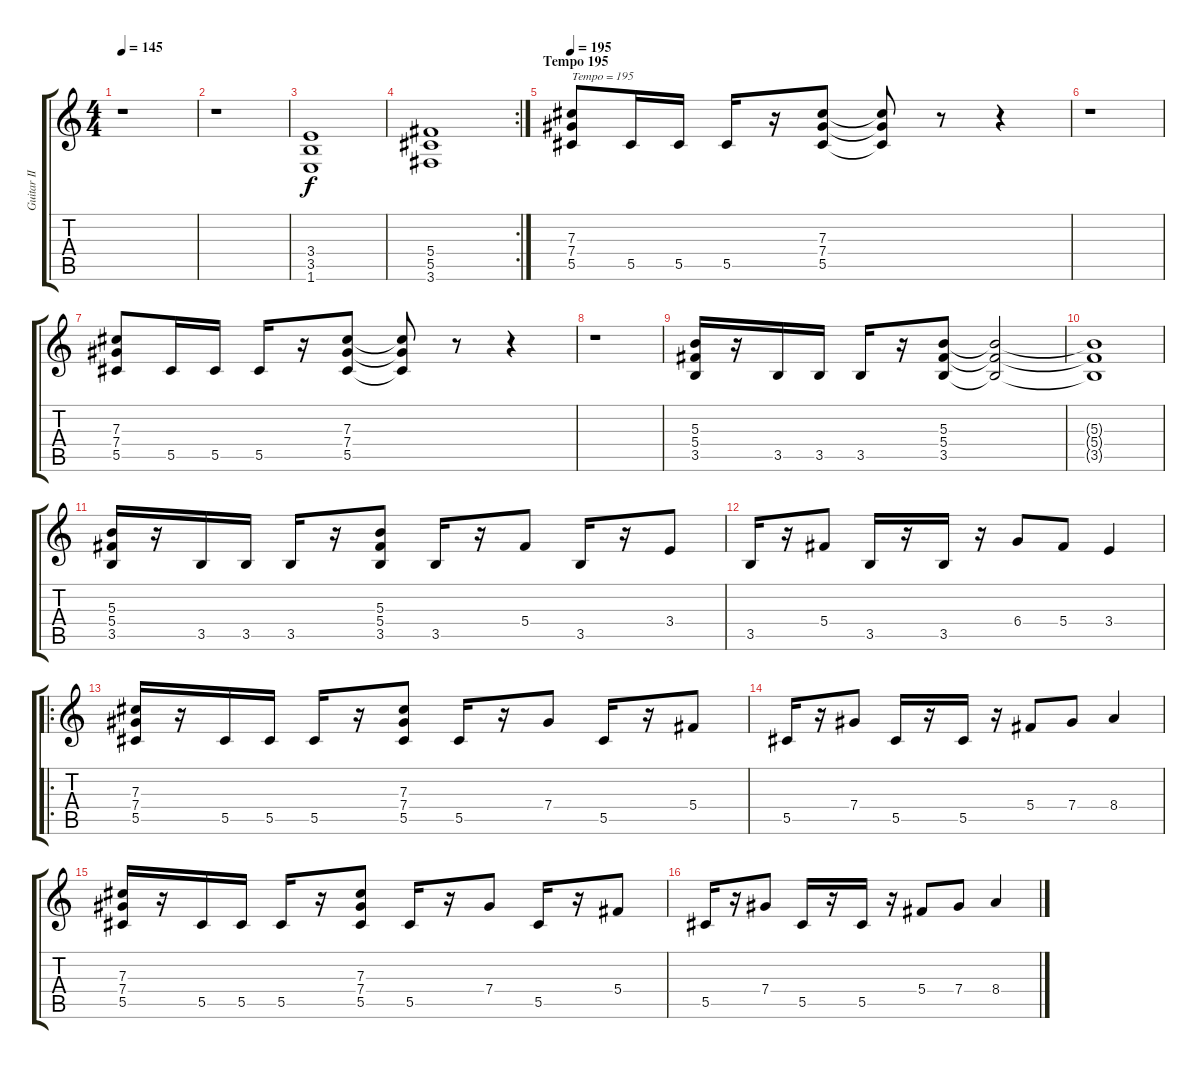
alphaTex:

\track ("Guitar II (w/ dist.)" "Guitar II ") {instrument distortionguitar}
\staff {score tabs}
\tuning (Eb4 Bb3 Gb3 Db3 Ab2 Eb2) {hide}
\ts (4 4)
\tempo 145
\clef g2
\ks c
r.1{dy f} |
r.1 |
(3.4 3.5 1.6).1 |
\rc 2
(5.4 5.5 3.6).1 |
\section ("" "Tempo 195")
\tempo 195
(7.3 7.4 5.5).8{txt "Tempo = 195"} 5.5.16 5.5.16 5.5.16 r.16 (7.3 7.4 5.5).8 (7.3{t} 7.4{t} 5.5{t}).8 r.8 r.4 |
r.1 |
(7.3 7.4 5.5).8 5.5.16 5.5.16 5.5.16 r.16 (7.3 7.4 5.5).8 (7.3{t} 7.4{t} 5.5{t}).8 r.8 r.4 |
r.1 |
(5.3 5.4 3.5).16 r.16 3.5.16 3.5.16 3.5.16 r.16 (5.3 5.4 3.5).8 (5.3{t} 5.4{t} 3.5{t}).2 |
(5.3{t} 5.4{t} 3.5{t}).1 |
(5.3 5.4 3.5).16 r.16 3.5.16 3.5.16 3.5.16 r.16 (5.3 5.4 3.5).8 3.5.16 r.16 5.4.8 3.5.16 r.16 3.4.8 |
3.5.16 r.16 5.4.8 3.5.16 r.16 3.5.16 r.16 6.4.8 5.4.8 3.4.4 |
\ro
(7.3 7.4 5.5).16 r.16 5.5.16 5.5.16 5.5.16 r.16 (7.3 7.4 5.5).8 5.5.16 r.16 7.4.8 5.5.16 r.16 5.4.8 |
5.5.16 r.16 7.4.8 5.5.16 r.16 5.5.16 r.16 5.4.8 7.4.8 8.4.4 |
(7.3 7.4 5.5).16 r.16 5.5.16 5.5.16 5.5.16 r.16 (7.3 7.4 5.5).8 5.5.16 r.16 7.4.8 5.5.16 r.16 5.4.8 |
5.5.16 r.16 7.4.8 5.5.16 r.16 5.5.16 r.16 5.4.8 7.4.8 8.4.4
